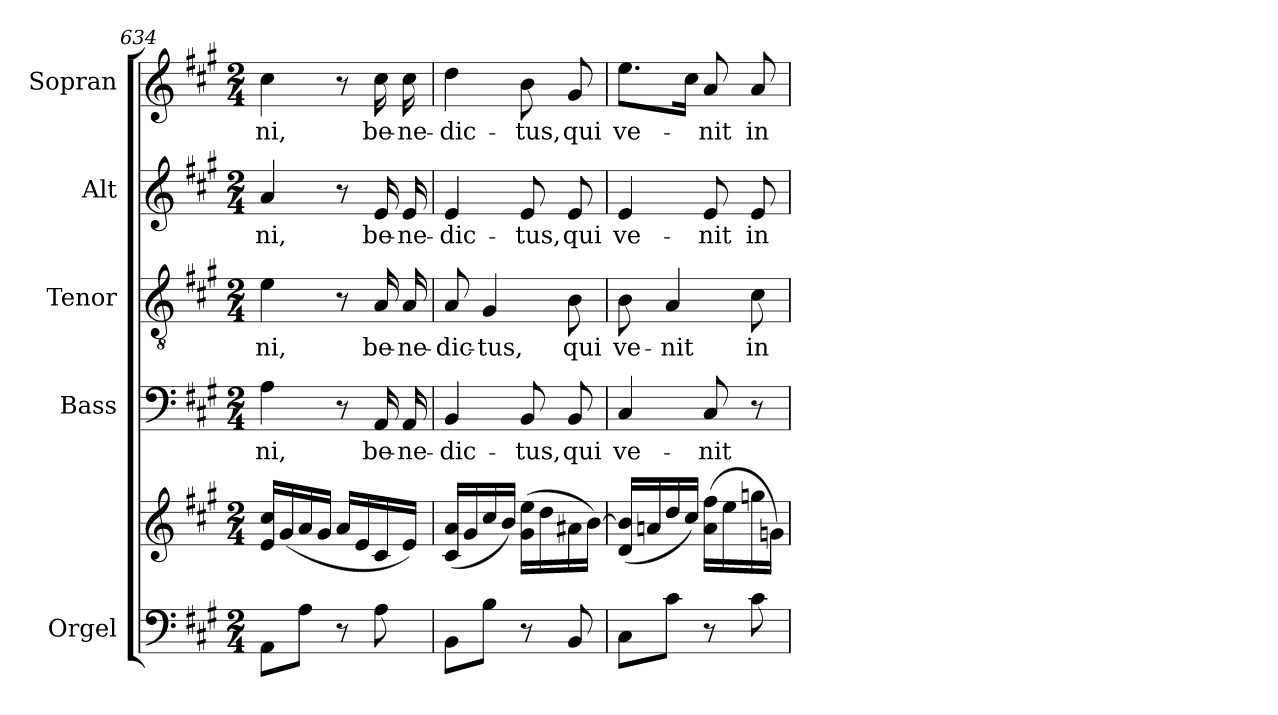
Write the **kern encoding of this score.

**kern	**kern	**kern	**text	**kern	**text	**kern	**text	**kern	**text
*part5	*part5	*part4	*part4	*part3	*part3	*part2	*part2	*part1	*part1
*staff6	*staff5	*staff4	*staff4	*staff3	*staff3	*staff2	*staff2	*staff1	*staff1
*I"Orgel	*	*I"Bass	*	*I"Tenor	*	*I"Alt	*	*I"Sopran	*
*I'Org.	*	*I'B.	*	*I'T.	*	*I'A.	*	*I'S.	*
*clefF4	*clefG2	*clefF4	*	*clefGv2	*	*clefG2	*	*clefG2	*
*k[f#c#g#]	*k[f#c#g#]	*k[f#c#g#]	*	*k[f#c#g#]	*	*k[f#c#g#]	*	*k[f#c#g#]	*
*A:	*A:	*A:	*	*A:	*	*A:	*	*A:	*
*M2/4	*M2/4	*M2/4	*	*M2/4	*	*M2/4	*	*M2/4	*
=634	=634	=634	=634	=634	=634	=634	=634	=634	=634
!	!	!	!LO:LY:b	!	!LO:LY:b	!	!LO:LY:b	!	!LO:LY:b
8AA\L	16e/ 16cc#/LL	4A\	-ni,	4e\	-ni,	4a/	-ni,	4cc#\	-ni,
.	(<16g#/	.	.	.	.	.	.	.	.
8A\J	16a/	.	.	.	.	.	.	.	.
.	16g#/JJ	.	.	.	.	.	.	.	.
8r	16a/LL	8r	.	8r	.	8r	.	8r	.
.	16e/	.	.	.	.	.	.	.	.
!	!	!	!LO:LY:b	!	!LO:LY:b	!	!LO:LY:b	!	!LO:LY:b
8A\	16c#/	16AA/	be-	16A/	be-	16e/	be-	16cc#\	be-
!	!	!	!LO:LY:b	!	!LO:LY:b	!	!LO:LY:b	!	!LO:LY:b
.	16e/JJ)	16AA/	-ne-	16A/	-ne-	16e/	-ne-	16cc#\	-ne-
=635	=635	=635	=635	=635	=635	=635	=635	=635	=635
!	!	!	!LO:LY:b	!	!LO:LY:b	!	!LO:LY:b	!	!LO:LY:b
8BB\L	(<16c#/ 16a/LL	4BB/	-dic-	8A/	-dic-	4e/	-dic-	4dd\	-dic-
.	16g#/	.	.	.	.	.	.	.	.
!	!	!	!	!	!LO:LY:b	!	!	!	!
8B\J	16cc#/	.	.	4G#/	-tus,	.	.	.	.
.	16b/JJ)	.	.	.	.	.	.	.	.
!	!	!	!LO:LY:b	!	!	!	!LO:LY:b	!	!LO:LY:b
8r	(>16g#\ 16ee\LL	8BB/	-tus,	.	.	8e/	-tus,	8b\	-tus,
.	16dd\	.	.	.	.	.	.	.	.
!	!	!	!LO:LY:b	!	!LO:LY:b	!	!LO:LY:b	!	!LO:LY:b
8BB/	16a#X\	8BB/	qui	8B\	qui	8e/	qui	8g#/	qui
.	[16b\JJ)	.	.	.	.	.	.	.	.
!!LO:LB:g=z
=636	=636	=636	=636	=636	=636	=636	=636	=636	=636
!	!	!	!LO:LY:b	!	!LO:LY:b	!	!LO:LY:b	!	!LO:LY:b
8C#\L	(<16d/ 16b/]LL	4C#/	ve-	8B\	ve-	4e/	ve-	8.ee\L	ve-
.	16an/	.	.	.	.	.	.	.	.
!	!	!	!	!	!LO:LY:b	!	!	!	!
8c#\J	16dd/	.	.	4A/	-nit	.	.	.	.
.	16cc#/JJ)	.	.	.	.	.	.	16cc#\Jk	.
!	!	!	!LO:LY:b	!	!	!	!LO:LY:b	!	!LO:LY:b
8r	(>16a\ 16ff#\LL	8C#/	-nit	.	.	8e/	-nit	8a/	-nit
.	16ee\	.	.	.	.	.	.	.	.
!	!	!	!	!	!LO:LY:b	!	!LO:LY:b	!	!LO:LY:b
8c#\	16ggn\	8r	.	8c#\	in	8e/	in	8a/	in
.	16gn\JJ)	.	.	.	.	.	.	.	.
=	=	=	=	=	=	=	=	=	=
*-	*-	*-	*-	*-	*-	*-	*-	*-	*-
